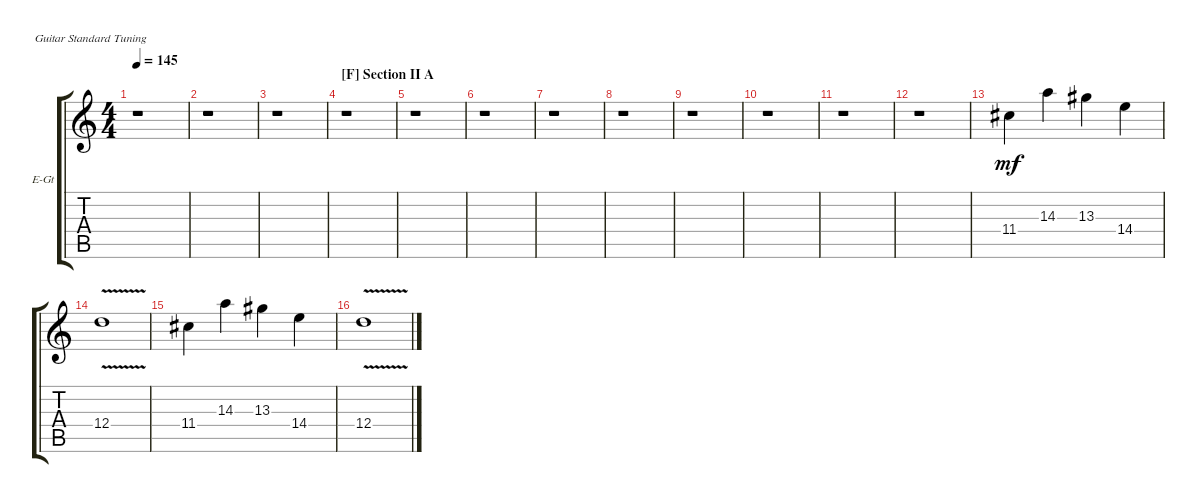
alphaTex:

\defaultSystemsLayout 4
\bracketExtendMode groupsimilarinstruments
\firstSystemTrackNameOrientation horizontal
\otherSystemsTrackNameOrientation horizontal
\track ("Violin/Viola" "E-Gt") {instrument electricguitarclean}
\staff {score tabs}
\tuning (E4 B3 G3 D3 A2 E2)
\ts (4 4)
\tempo 145
\clef g2
\scale
0.333333
\ks c
r.1{dy mp} |
\scale
0.333333 r.1 |
\scale
0.333333 r.1 |
\section ("F" "Section II A")
\scale
0.333333 r.1 |
\scale
0.333333 r.1 |
\scale
0.333333 r.1 |
\scale
0.333333 r.1 |
\scale
0.333333 r.1 |
\scale
0.333333 r.1 |
\scale
0.333333 r.1 |
\scale
0.333333 r.1 |
\scale
0.333333 r.1 |
\scale
0.333333 11.4.4{dy mf} 14.3.4 13.3.4 14.4.4 |
\scale
0.333333 12.4{v}.1 |
\scale
0.333333 11.4.4 14.3.4 13.3.4 14.4.4 |
\scale
0.333333 12.4{v}.1
